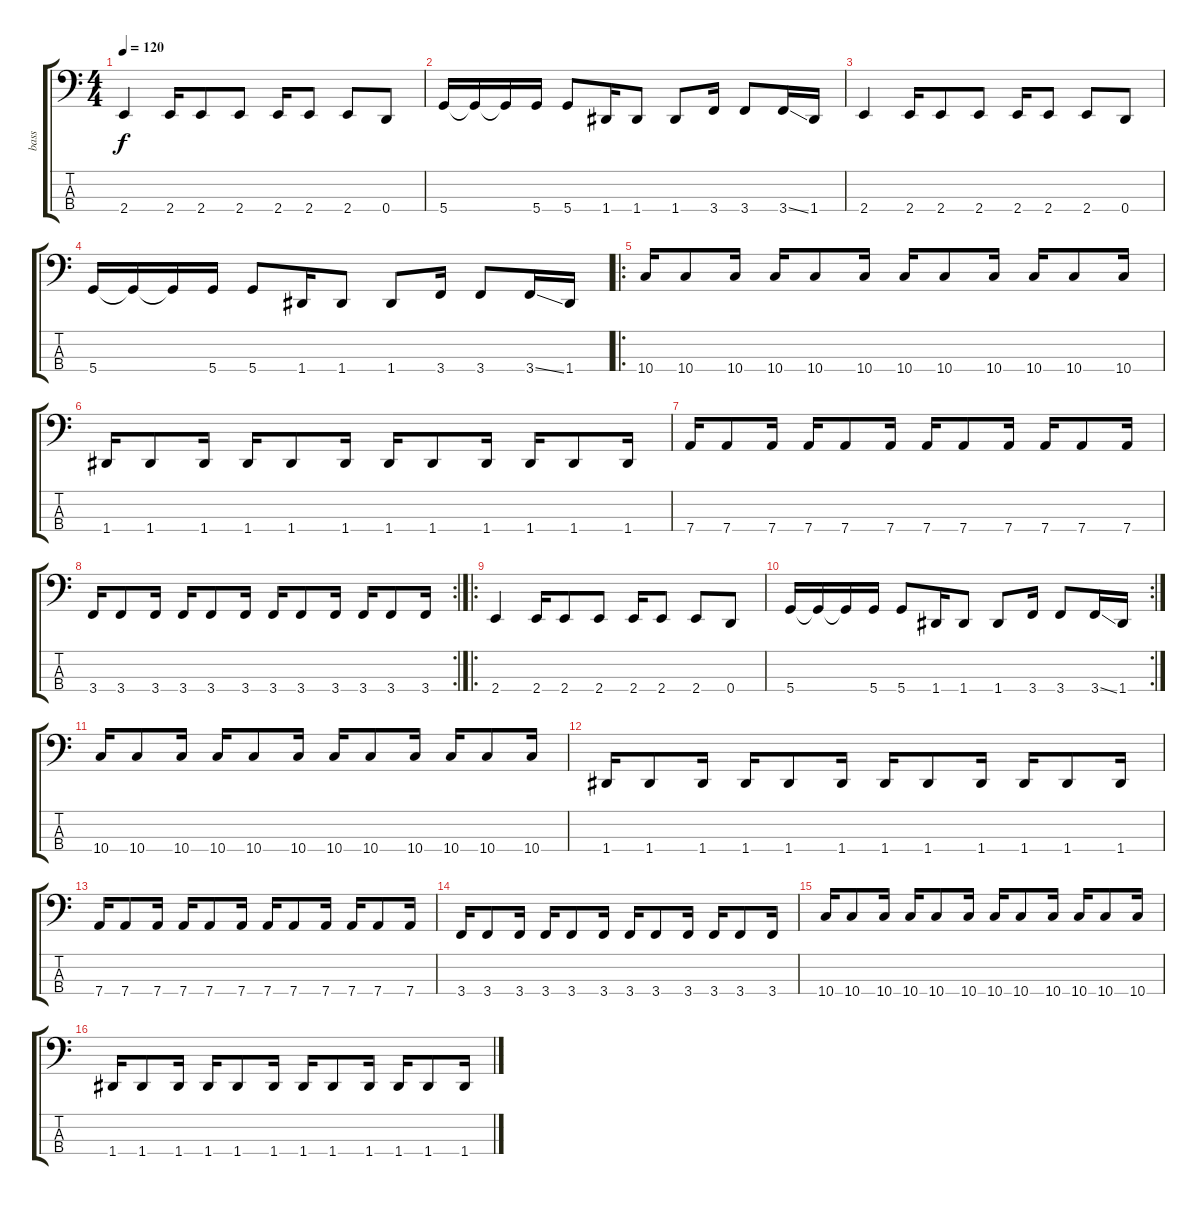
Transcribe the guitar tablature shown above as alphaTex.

\track ("bass" "bass") {instrument electricbassfinger}
\staff {score tabs}
\tuning (G2 D2 A1 D1) {hide}
\ts (4 4)
\tempo 120
\clef f4
\ks c
2.4.4{dy f} 2.4.16 2.4.8 2.4.8 2.4.16 2.4.8 2.4.8 0.4.8 |
5.4.16 5.4{t}.16 5.4{t}.16 5.4.16 5.4.8 1.4.16 1.4.8 1.4.8 3.4.16 3.4.8 3.4{ss}.16 1.4.16 |
2.4.4 2.4.16 2.4.8 2.4.8 2.4.16 2.4.8 2.4.8 0.4.8 |
5.4.16 5.4{t}.16 5.4{t}.16 5.4.16 5.4.8 1.4.16 1.4.8 1.4.8 3.4.16 3.4.8 3.4{ss}.16 1.4.16 |
\ro
10.4.16 10.4.8 10.4.16 10.4.16 10.4.8 10.4.16 10.4.16 10.4.8 10.4.16 10.4.16 10.4.8 10.4.16 |
1.4.16 1.4.8 1.4.16 1.4.16 1.4.8 1.4.16 1.4.16 1.4.8 1.4.16 1.4.16 1.4.8 1.4.16 |
7.4.16 7.4.8 7.4.16 7.4.16 7.4.8 7.4.16 7.4.16 7.4.8 7.4.16 7.4.16 7.4.8 7.4.16 |
\rc 2
3.4.16 3.4.8 3.4.16 3.4.16 3.4.8 3.4.16 3.4.16 3.4.8 3.4.16 3.4.16 3.4.8 3.4.16 |
\ro
2.4.4 2.4.16 2.4.8 2.4.8 2.4.16 2.4.8 2.4.8 0.4.8 |
\rc 2
5.4.16 5.4{t}.16 5.4{t}.16 5.4.16 5.4.8 1.4.16 1.4.8 1.4.8 3.4.16 3.4.8 3.4{ss}.16 1.4.16 |
10.4.16 10.4.8 10.4.16 10.4.16 10.4.8 10.4.16 10.4.16 10.4.8 10.4.16 10.4.16 10.4.8 10.4.16 |
1.4.16 1.4.8 1.4.16 1.4.16 1.4.8 1.4.16 1.4.16 1.4.8 1.4.16 1.4.16 1.4.8 1.4.16 |
7.4.16 7.4.8 7.4.16 7.4.16 7.4.8 7.4.16 7.4.16 7.4.8 7.4.16 7.4.16 7.4.8 7.4.16 |
3.4.16 3.4.8 3.4.16 3.4.16 3.4.8 3.4.16 3.4.16 3.4.8 3.4.16 3.4.16 3.4.8 3.4.16 |
10.4.16 10.4.8 10.4.16 10.4.16 10.4.8 10.4.16 10.4.16 10.4.8 10.4.16 10.4.16 10.4.8 10.4.16 |
1.4.16 1.4.8 1.4.16 1.4.16 1.4.8 1.4.16 1.4.16 1.4.8 1.4.16 1.4.16 1.4.8 1.4.16
